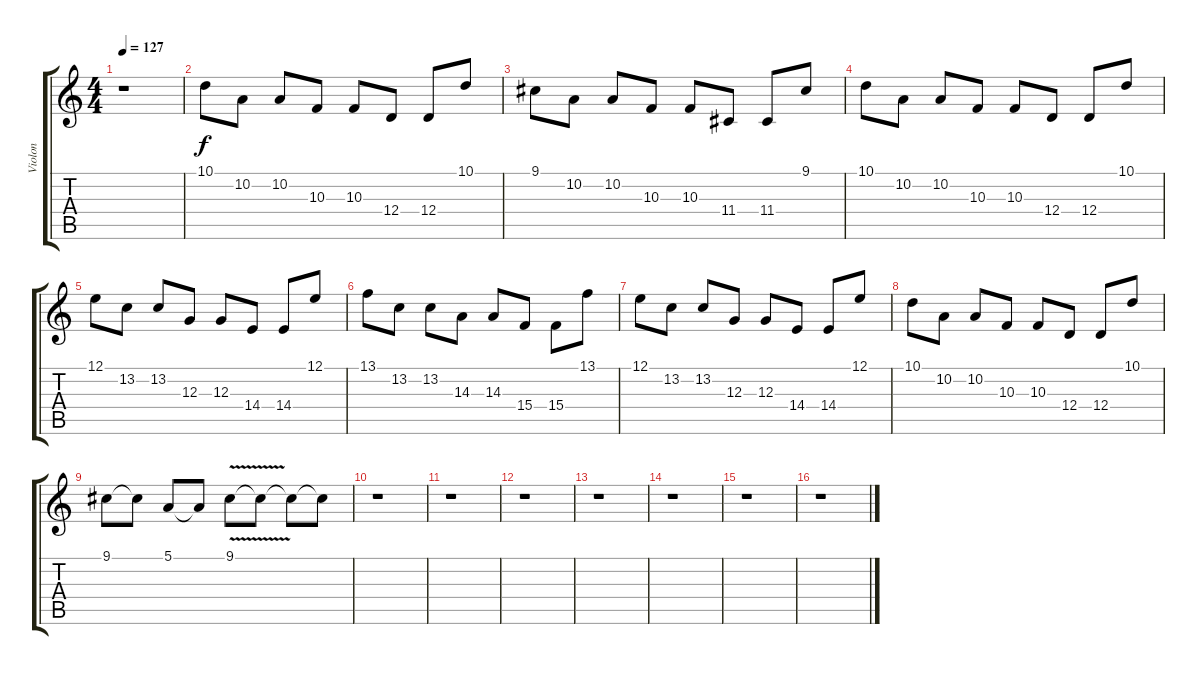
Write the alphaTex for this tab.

\track ("Violon" "Violon") {instrument violin}
\staff {score tabs}
\tuning (E4 B3 G3 D3 A2 E2) {hide}
\ts (4 4)
\tempo 127
\clef g2
\ks c
r.1{dy f} |
10.1.8 10.2.8 10.2.8 10.3.8 10.3.8 12.4.8 12.4.8 10.1.8 |
9.1.8 10.2.8 10.2.8 10.3.8 10.3.8 11.4.8 11.4.8 9.1.8 |
10.1.8 10.2.8 10.2.8 10.3.8 10.3.8 12.4.8 12.4.8 10.1.8 |
12.1.8 13.2.8 13.2.8 12.3.8 12.3.8 14.4.8 14.4.8 12.1.8 |
13.1.8 13.2.8 13.2.8 14.3.8 14.3.8 15.4.8 15.4.8 13.1.8 |
12.1.8 13.2.8 13.2.8 12.3.8 12.3.8 14.4.8 14.4.8 12.1.8 |
10.1.8 10.2.8 10.2.8 10.3.8 10.3.8 12.4.8 12.4.8 10.1.8 |
9.1.8 9.1{t}.8 5.1.8 5.1{t}.8 9.1{v}.8 9.1{t}.8 9.1{t}.8 9.1{t}.8 |
r.1 |
r.1 |
r.1 |
r.1 |
r.1 |
r.1 |
r.1
